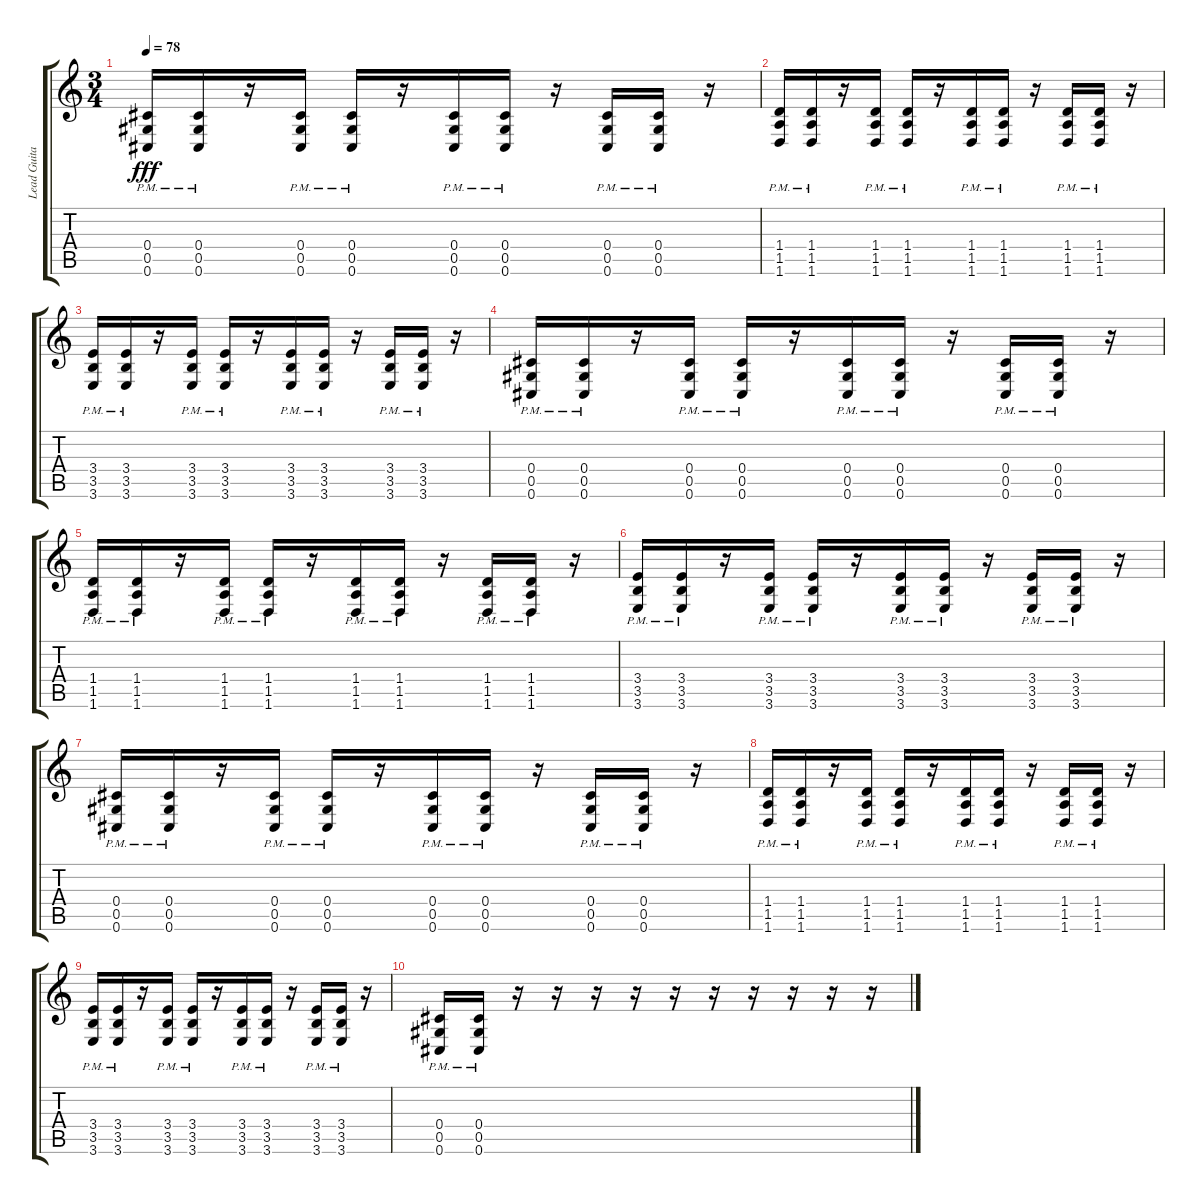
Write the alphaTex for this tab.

\track ("Lead Guitar" "Lead Guita") {instrument overdrivenguitar}
\staff {score tabs}
\tuning (Eb4 Bb3 Gb3 Db3 Ab2 Db2) {hide}
\ts (3 4)
\tempo 78
\clef g2
\ks c
(0.4{pm} 0.5{pm} 0.6{pm}).16{dy fff} (0.4{pm} 0.5{pm} 0.6{pm}).16 r.16 (0.4{pm} 0.5{pm} 0.6{pm}).16 (0.4{pm} 0.5{pm} 0.6{pm}).16 r.16 (0.4{pm} 0.5{pm} 0.6{pm}).16 (0.4{pm} 0.5{pm} 0.6{pm}).16 r.16 (0.4{pm} 0.5{pm} 0.6{pm}).16 (0.4{pm} 0.5{pm} 0.6{pm}).16 r.16 |
(1.4{pm} 1.5{pm} 1.6{pm}).16 (1.4{pm} 1.5{pm} 1.6{pm}).16 r.16 (1.4{pm} 1.5{pm} 1.6{pm}).16 (1.4{pm} 1.5{pm} 1.6{pm}).16 r.16 (1.4{pm} 1.5{pm} 1.6{pm}).16 (1.4{pm} 1.5{pm} 1.6{pm}).16 r.16 (1.4{pm} 1.5{pm} 1.6{pm}).16 (1.4{pm} 1.5{pm} 1.6{pm}).16 r.16 |
(3.4{pm} 3.5{pm} 3.6{pm}).16 (3.4{pm} 3.5{pm} 3.6{pm}).16 r.16 (3.4{pm} 3.5{pm} 3.6{pm}).16 (3.4{pm} 3.5{pm} 3.6{pm}).16 r.16 (3.4{pm} 3.5{pm} 3.6{pm}).16 (3.4{pm} 3.5{pm} 3.6{pm}).16 r.16 (3.4{pm} 3.5{pm} 3.6{pm}).16 (3.4{pm} 3.5{pm} 3.6{pm}).16 r.16 |
(0.4{pm} 0.5{pm} 0.6{pm}).16 (0.4{pm} 0.5{pm} 0.6{pm}).16 r.16 (0.4{pm} 0.5{pm} 0.6{pm}).16 (0.4{pm} 0.5{pm} 0.6{pm}).16 r.16 (0.4{pm} 0.5{pm} 0.6{pm}).16 (0.4{pm} 0.5{pm} 0.6{pm}).16 r.16 (0.4{pm} 0.5{pm} 0.6{pm}).16 (0.4{pm} 0.5{pm} 0.6{pm}).16 r.16 |
(1.4{pm} 1.5{pm} 1.6{pm}).16 (1.4{pm} 1.5{pm} 1.6{pm}).16 r.16 (1.4{pm} 1.5{pm} 1.6{pm}).16 (1.4{pm} 1.5{pm} 1.6{pm}).16 r.16 (1.4{pm} 1.5{pm} 1.6{pm}).16 (1.4{pm} 1.5{pm} 1.6{pm}).16 r.16 (1.4{pm} 1.5{pm} 1.6{pm}).16 (1.4{pm} 1.5{pm} 1.6{pm}).16 r.16 |
(3.4{pm} 3.5{pm} 3.6{pm}).16 (3.4{pm} 3.5{pm} 3.6{pm}).16 r.16 (3.4{pm} 3.5{pm} 3.6{pm}).16 (3.4{pm} 3.5{pm} 3.6{pm}).16 r.16 (3.4{pm} 3.5{pm} 3.6{pm}).16 (3.4{pm} 3.5{pm} 3.6{pm}).16 r.16 (3.4{pm} 3.5{pm} 3.6{pm}).16 (3.4{pm} 3.5{pm} 3.6{pm}).16 r.16 |
(0.4{pm} 0.5{pm} 0.6{pm}).16 (0.4{pm} 0.5{pm} 0.6{pm}).16 r.16 (0.4{pm} 0.5{pm} 0.6{pm}).16 (0.4{pm} 0.5{pm} 0.6{pm}).16 r.16 (0.4{pm} 0.5{pm} 0.6{pm}).16 (0.4{pm} 0.5{pm} 0.6{pm}).16 r.16 (0.4{pm} 0.5{pm} 0.6{pm}).16 (0.4{pm} 0.5{pm} 0.6{pm}).16 r.16 |
(1.4{pm} 1.5{pm} 1.6{pm}).16 (1.4{pm} 1.5{pm} 1.6{pm}).16 r.16 (1.4{pm} 1.5{pm} 1.6{pm}).16 (1.4{pm} 1.5{pm} 1.6{pm}).16 r.16 (1.4{pm} 1.5{pm} 1.6{pm}).16 (1.4{pm} 1.5{pm} 1.6{pm}).16 r.16 (1.4{pm} 1.5{pm} 1.6{pm}).16 (1.4{pm} 1.5{pm} 1.6{pm}).16 r.16 |
(3.4{pm} 3.5{pm} 3.6{pm}).16 (3.4{pm} 3.5{pm} 3.6{pm}).16 r.16 (3.4{pm} 3.5{pm} 3.6{pm}).16 (3.4{pm} 3.5{pm} 3.6{pm}).16 r.16 (3.4{pm} 3.5{pm} 3.6{pm}).16 (3.4{pm} 3.5{pm} 3.6{pm}).16 r.16 (3.4{pm} 3.5{pm} 3.6{pm}).16 (3.4{pm} 3.5{pm} 3.6{pm}).16 r.16 |
(0.4{pm} 0.5{pm} 0.6{pm}).16 (0.4{pm} 0.5{pm} 0.6{pm}).16 r.16 r.16 r.16 r.16 r.16 r.16 r.16 r.16 r.16 r.16
